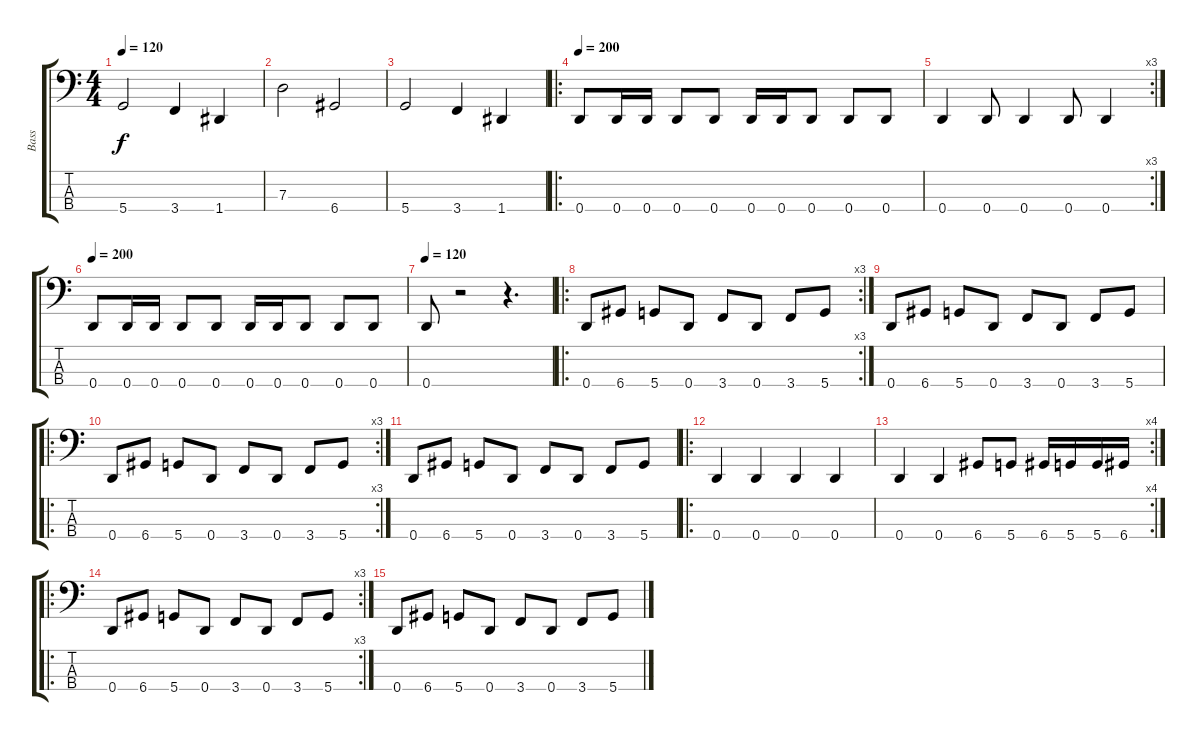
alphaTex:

\track ("Bass" "Bass") {instrument electricbassfinger}
\staff {score tabs}
\tuning (F2 C2 G1 D1) {hide}
\ts (4 4)
\tempo 120
\clef f4
\ks c
5.4.2{dy f} 3.4.4 1.4.4 |
7.3.2 6.4.2 |
5.4.2 3.4.4 1.4.4 |
\ro
\tempo 200
0.4.8 0.4.16 0.4.16 0.4.8 0.4.8 0.4.16 0.4.16 0.4.8 0.4.8 0.4.8 |
\rc 3
0.4.4 0.4.8 0.4.4 0.4.8 0.4.4 |
\tempo 200
0.4.8 0.4.16 0.4.16 0.4.8 0.4.8 0.4.16 0.4.16 0.4.8 0.4.8 0.4.8 |
\tempo 120
0.4.8 r.2 r.4{d} |
\ro
\rc 3
0.4.8 6.4.8 5.4.8 0.4.8 3.4.8 0.4.8 3.4.8 5.4.8 |
0.4.8 6.4.8 5.4.8 0.4.8 3.4.8 0.4.8 3.4.8 5.4.8 |
\ro
\rc 3
0.4.8 6.4.8 5.4.8 0.4.8 3.4.8 0.4.8 3.4.8 5.4.8 |
0.4.8 6.4.8 5.4.8 0.4.8 3.4.8 0.4.8 3.4.8 5.4.8 |
\ro
0.4.4 0.4.4 0.4.4 0.4.4 |
\rc 4
0.4.4 0.4.4 6.4.8 5.4.8 6.4.16 5.4.16 5.4.16 6.4.16 |
\ro
\rc 3
0.4.8 6.4.8 5.4.8 0.4.8 3.4.8 0.4.8 3.4.8 5.4.8 |
0.4.8 6.4.8 5.4.8 0.4.8 3.4.8 0.4.8 3.4.8 5.4.8
